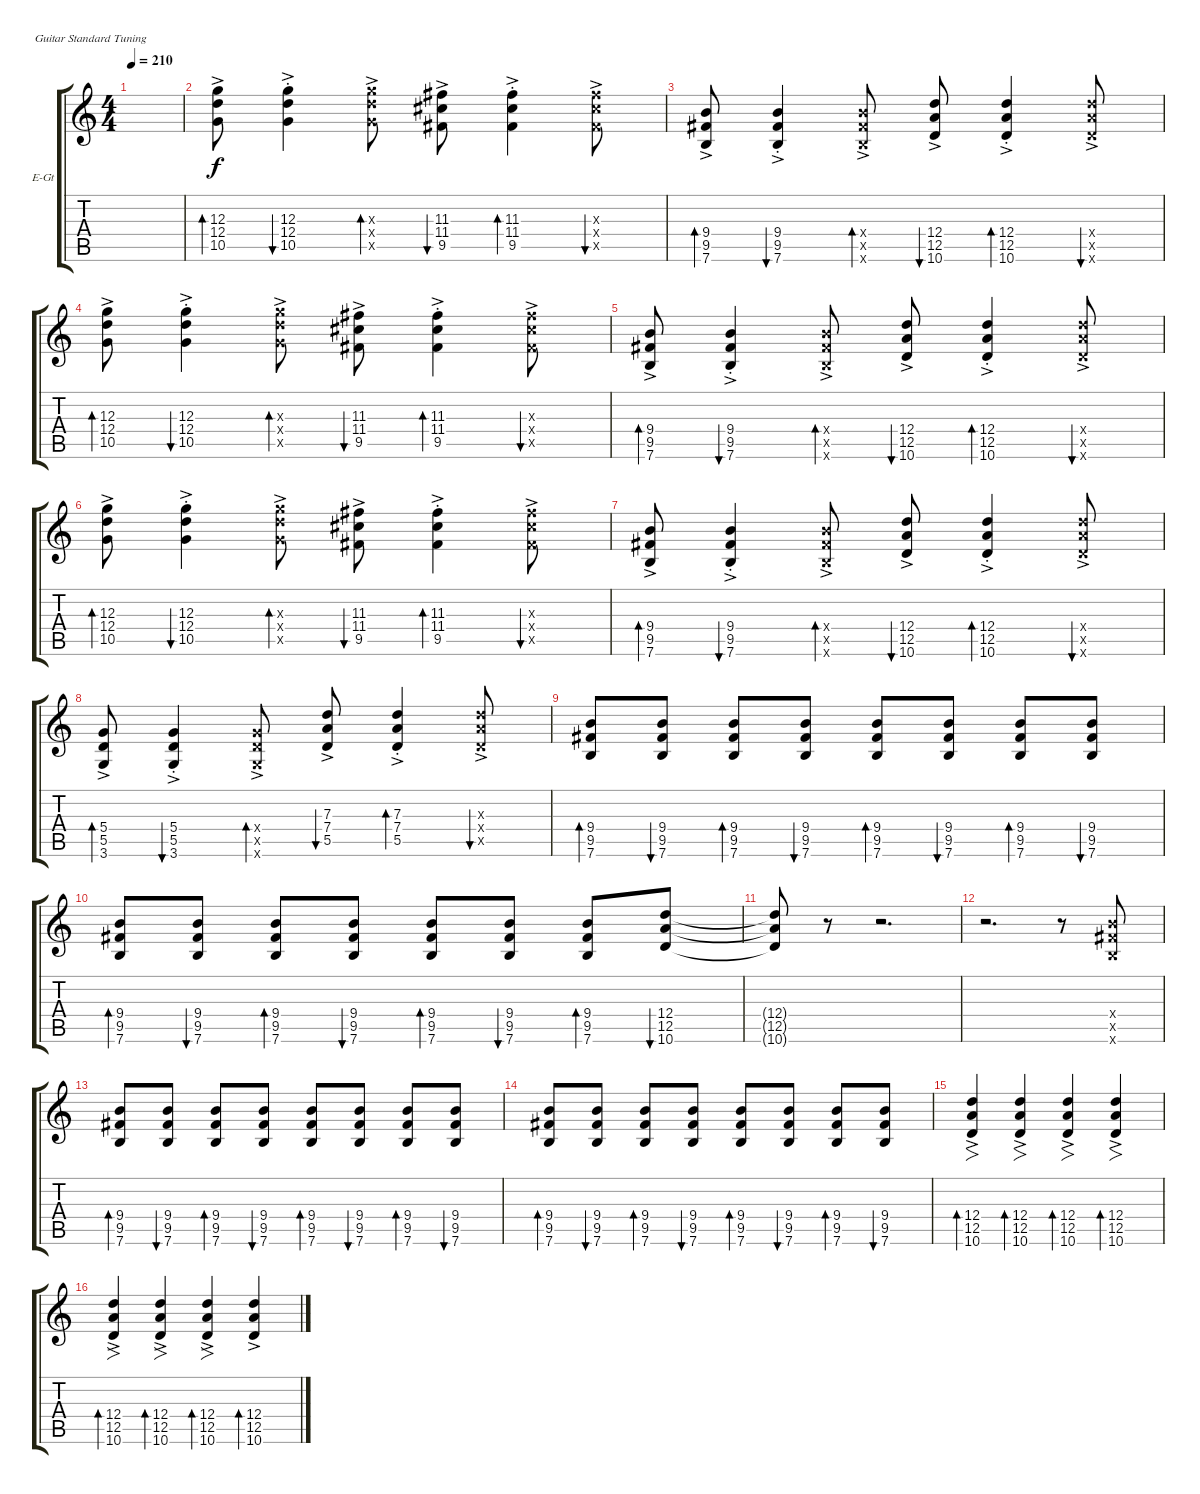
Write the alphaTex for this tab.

\defaultSystemsLayout 4
\bracketExtendMode groupsimilarinstruments
\firstSystemTrackNameOrientation horizontal
\otherSystemsTrackNameOrientation horizontal
\track ("Turner" "E-Gt") {instrument electricguitarclean}
\staff {score tabs}
\tuning (E4 B3 G3 D3 A2 E2)
\ts (4 4)
\tempo 210
\clef g2
\ks c
|
(10.5{ac} 12.4{ac} 12.3{ac}).8{bd 31} (10.5{ac st} 12.3{ac st} 12.4{ac st}).4{bu 30} (10.5{ac x} 12.4{ac x} 12.3{ac x}).8{bd 30} (9.5{ac} 11.3{ac} 11.4{ac}).8{bu 30} (9.5{ac st} 11.3{ac st} 11.4{ac st}).4{bd 30} (9.5{ac x} 11.4{ac x} 11.3{ac x}).8{bu 30} |
(9.5{ac} 9.4{ac} 7.6{ac}).8{bd 31} (9.5{ac st} 9.4{ac st} 7.6{ac st}).4{bu 30} (9.5{ac x} 9.4{ac x} 7.6{ac x}).8{bd 30} (12.5{ac} 12.4{ac} 10.6{ac}).8{bu 30} (12.5{ac st} 12.4{ac st} 10.6{ac st}).4{bd 30} (12.5{ac x} 12.4{ac x} 10.6{ac x}).8{bu 30} |
(10.5{ac} 12.4{ac} 12.3{ac}).8{bd 31} (10.5{ac st} 12.3{ac st} 12.4{ac st}).4{bu 30} (10.5{ac x} 12.4{ac x} 12.3{ac x}).8{bd 30} (9.5{ac} 11.3{ac} 11.4{ac}).8{bu 30} (9.5{ac st} 11.3{ac st} 11.4{ac st}).4{bd 30} (9.5{ac x} 11.4{ac x} 11.3{ac x}).8{bu 30} |
(9.5{ac} 9.4{ac} 7.6{ac}).8{bd 31} (9.5{ac st} 9.4{ac st} 7.6{ac st}).4{bu 30} (9.5{ac x} 9.4{ac x} 7.6{ac x}).8{bd 30} (12.5{ac} 12.4{ac} 10.6{ac}).8{bu 30} (12.5{ac st} 12.4{ac st} 10.6{ac st}).4{bd 30} (12.5{ac x} 12.4{ac x} 10.6{ac x}).8{bu 30} |
(10.5{ac} 12.4{ac} 12.3{ac}).8{bd 31} (10.5{ac st} 12.3{ac st} 12.4{ac st}).4{bu 30} (10.5{ac x} 12.4{ac x} 12.3{ac x}).8{bd 30} (9.5{ac} 11.3{ac} 11.4{ac}).8{bu 30} (9.5{ac st} 11.3{ac st} 11.4{ac st}).4{bd 30} (9.5{ac x} 11.4{ac x} 11.3{ac x}).8{bu 30} |
(9.5{ac} 9.4{ac} 7.6{ac}).8{bd 31} (9.5{ac st} 9.4{ac st} 7.6{ac st}).4{bu 30} (9.5{ac x} 9.4{ac x} 7.6{ac x}).8{bd 30} (12.5{ac} 12.4{ac} 10.6{ac}).8{bu 30} (12.5{ac st} 12.4{ac st} 10.6{ac st}).4{bd 30} (12.5{ac x} 12.4{ac x} 10.6{ac x}).8{bu 30} |
(5.5{ac} 5.4{ac} 3.6{ac}).8{bd 31} (5.5{ac st} 5.4{ac st} 3.6{ac st}).4{bu 30} (5.5{ac x} 5.4{ac x} 3.6{ac x}).8{bd 30} (5.5{ac} 7.4{ac} 7.3).8{bu 30} (5.5{ac st} 7.4{ac st} 7.3{st}).4{bd 30} (5.5{ac x} 7.4{ac x} 7.3{x}).8{bu 30} |
(7.6 9.5 9.4).8{bd 34} (7.6 9.5 9.4).8{bu 32} (7.6 9.5 9.4).8{bd 34} (7.6 9.5 9.4).8{bu 32} (7.6 9.5 9.4).8{bd 34} (7.6 9.5 9.4).8{bu 32} (7.6 9.5 9.4).8{bd 34} (7.6 9.5 9.4).8{bu 32} |
(7.6 9.5 9.4).8{bd 34} (7.6 9.5 9.4).8{bu 32} (7.6 9.5 9.4).8{bd 34} (7.6 9.5 9.4).8{bu 32} (7.6 9.5 9.4).8{bd 34} (7.6 9.5 9.4).8{bu 32} (7.6 9.5 9.4).8{bd 34} (10.6 12.5 12.4).8{bu 32} |
(10.6{t} 12.5{t} 12.4{t}).8 r.8 r.2{d} |
r.2{d} r.8 (9.5{x} 7.6{x} 9.4{x}).8 |
(7.6 9.5 9.4).8{bd 34} (7.6 9.5 9.4).8{bu 32} (7.6 9.5 9.4).8{bd 34} (7.6 9.5 9.4).8{bu 32} (7.6 9.5 9.4).8{bd 34} (7.6 9.5 9.4).8{bu 32} (7.6 9.5 9.4).8{bd 34} (7.6 9.5 9.4).8{bu 32} |
(7.6 9.5 9.4).8{bd 34} (7.6 9.5 9.4).8{bu 32} (7.6 9.5 9.4).8{bd 34} (7.6 9.5 9.4).8{bu 32} (7.6 9.5 9.4).8{bd 34} (7.6 9.5 9.4).8{bu 32} (7.6 9.5 9.4).8{bd 34} (7.6 9.5 9.4).8{bu 32} |
(10.6{ac} 12.5{ac} 12.4{ac}).4{fo bd 30} (10.6{ac} 12.5{ac} 12.4{ac}).4{fo bd 30} (10.6{ac} 12.5{ac} 12.4{ac}).4{fo bd 30} (10.6{ac} 12.5{ac} 12.4{ac}).4{fo bd 30} |
(10.6{ac} 12.5{ac} 12.4{ac}).4{fo bd 30} (10.6{ac} 12.5{ac} 12.4{ac}).4{fo bd 30} (10.6{ac} 12.5{ac} 12.4{ac}).4{fo bd 30} (10.6{ac} 12.5{ac} 12.4{ac}).4{bd 30}
